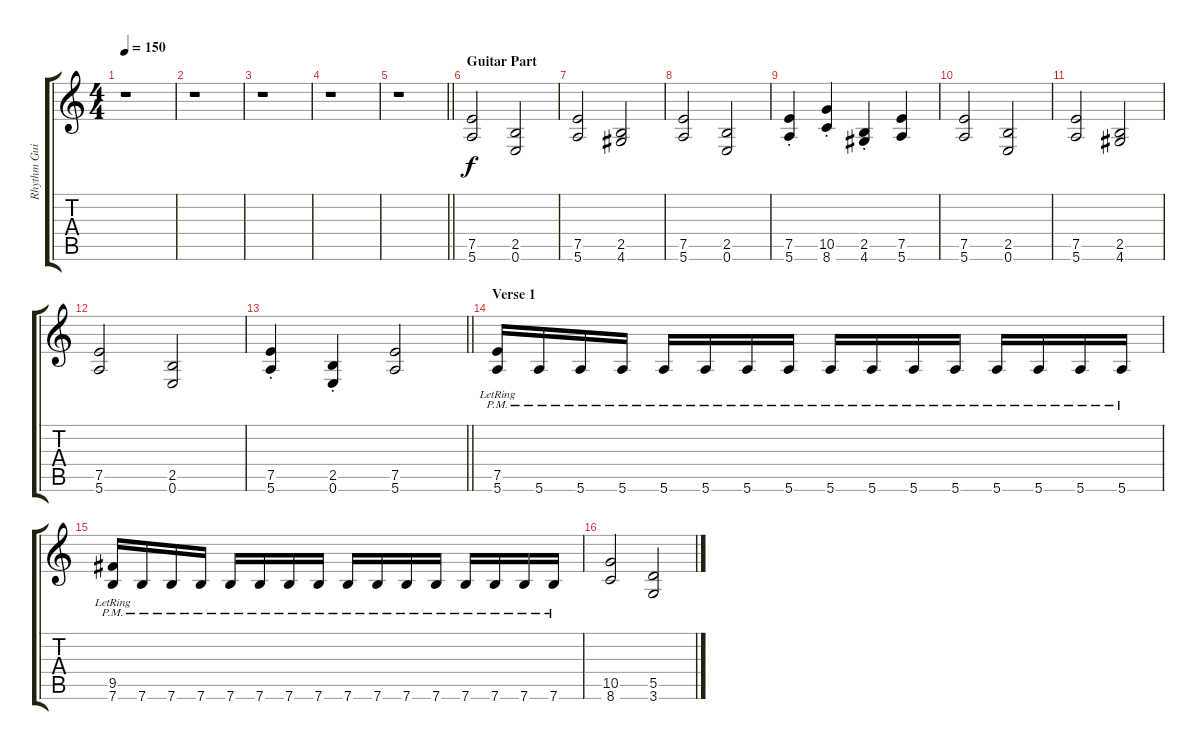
\track ("Rhythm Guitar" "Rhythm Gui") {instrument distortionguitar}
\staff {score tabs}
\tuning (E4 B3 G3 D3 A2 E2) {hide}
\ts (4 4)
\tempo 150
\clef g2
\ks c
r.1{dy f} |
r.1 |
r.1 |
r.1 |
\barLineRight lightlight
r.1 |
\section ("" "Guitar Part")
(7.5 5.6).2 (2.5 0.6).2 |
(7.5 5.6).2 (2.5 4.6).2 |
(7.5 5.6).2 (2.5 0.6).2 |
(7.5{st} 5.6{st}).4 (10.5{st} 8.6{st}).4 (2.5{st} 4.6{st}).4 (7.5 5.6).4 |
(7.5 5.6).2 (2.5 0.6).2 |
(7.5 5.6).2 (2.5 4.6).2 |
(7.5 5.6).2 (2.5 0.6).2 |
\barLineRight lightlight
(7.5{st} 5.6{st}).4 (2.5{st} 0.6{st}).4 (7.5 5.6).2 |
\section ("" "Verse 1")
(7.5{lr} 5.6{pm}).16 5.6{pm}.16 5.6{pm}.16 5.6{pm}.16 5.6{pm}.16 5.6{pm}.16 5.6{pm}.16 5.6{pm}.16 5.6{pm}.16 5.6{pm}.16 5.6{pm}.16 5.6{pm}.16 5.6{pm}.16 5.6{pm}.16 5.6{pm}.16 5.6{pm}.16 |
(9.5{lr} 7.6{pm}).16 7.6{pm}.16 7.6{pm}.16 7.6{pm}.16 7.6{pm}.16 7.6{pm}.16 7.6{pm}.16 7.6{pm}.16 7.6{pm}.16 7.6{pm}.16 7.6{pm}.16 7.6{pm}.16 7.6{pm}.16 7.6{pm}.16 7.6{pm}.16 7.6{pm}.16 |
(10.5 8.6).2 (5.5 3.6).2
